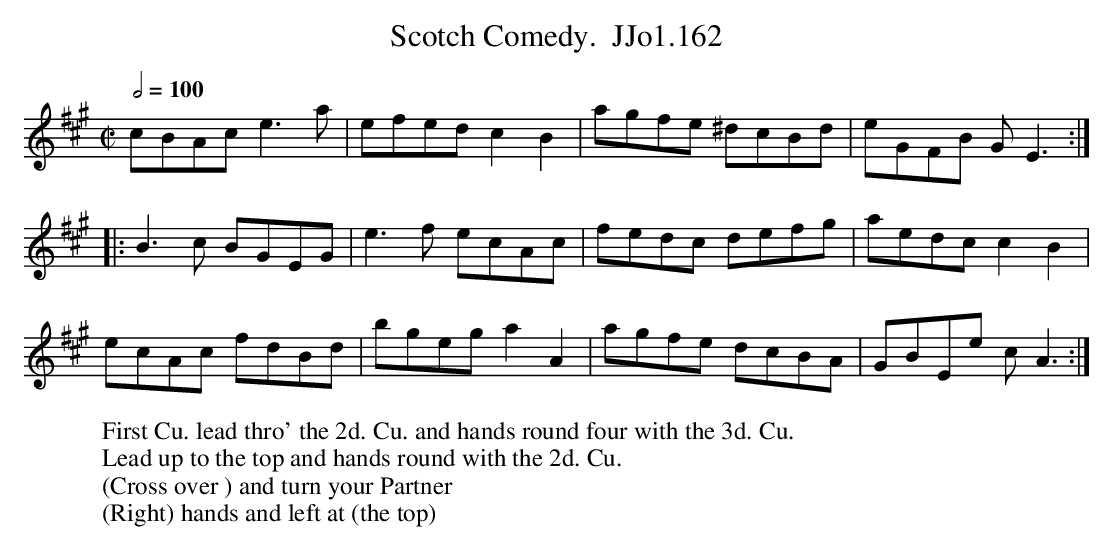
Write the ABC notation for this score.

X:1
T:Scotch Comedy.  JJo1.162
M:C|
L:1/8
Q:1/2=100
K:A
cBAc e3a | efed c2B2 | agfe ^dcBd | eGFB GE3 :|
|:B3c BGEG | e3f ecAc | fedc defg | aedc c2B2 |
ecAc fdBd | bgeg a2A2 | agfe dcBA | GBEe cA3 :|
W:First Cu. lead thro' the 2d. Cu. and hands round four with the 3d. Cu.
W:Lead up to the top and hands round with the 2d. Cu.
W:(Cross over ) and turn your Partner
W:(Right) hands and left at (the top)
